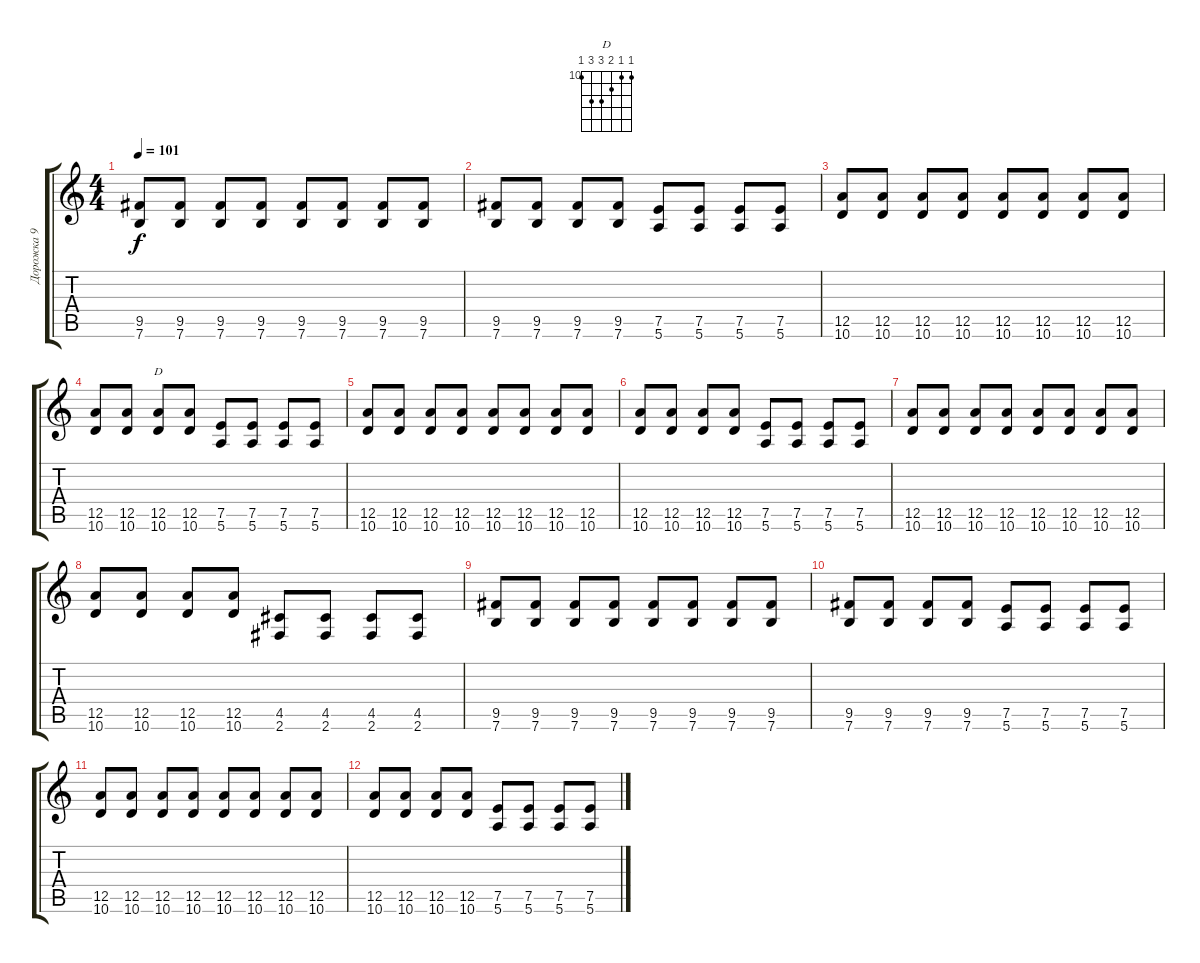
\track ("Дорожка 9" "Дорожка 9") {instrument overdrivenguitar}
\staff {score tabs}
\tuning (E4 B3 G3 D3 A2 E2) {hide}
\chord ("D" 10 10 11 12 12 10) {firstfret 10}
\ts (4 4)
\tempo 101
\clef g2
\ks c
(9.5 7.6).8{dy f} (9.5 7.6).8 (9.5 7.6).8 (9.5 7.6).8 (9.5 7.6).8 (9.5 7.6).8 (9.5 7.6).8 (9.5 7.6).8 |
(9.5 7.6).8 (9.5 7.6).8 (9.5 7.6).8 (9.5 7.6).8 (7.5 5.6).8 (7.5 5.6).8 (7.5 5.6).8 (7.5 5.6).8 |
(12.5 10.6).8 (12.5 10.6).8 (12.5 10.6).8 (12.5 10.6).8 (12.5 10.6).8 (12.5 10.6).8 (12.5 10.6).8 (12.5 10.6).8 |
(12.5 10.6).8 (12.5 10.6).8 (12.5 10.6).8{ch "D"} (12.5 10.6).8 (7.5 5.6).8 (7.5 5.6).8 (7.5 5.6).8 (7.5 5.6).8 |
(12.5 10.6).8 (12.5 10.6).8 (12.5 10.6).8 (12.5 10.6).8 (12.5 10.6).8 (12.5 10.6).8 (12.5 10.6).8 (12.5 10.6).8 |
(12.5 10.6).8 (12.5 10.6).8 (12.5 10.6).8 (12.5 10.6).8 (7.5 5.6).8 (7.5 5.6).8 (7.5 5.6).8 (7.5 5.6).8 |
(12.5 10.6).8 (12.5 10.6).8 (12.5 10.6).8 (12.5 10.6).8 (12.5 10.6).8 (12.5 10.6).8 (12.5 10.6).8 (12.5 10.6).8 |
(12.5 10.6).8 (12.5 10.6).8 (12.5 10.6).8 (12.5 10.6).8 (4.5 2.6).8 (4.5 2.6).8 (4.5 2.6).8 (4.5 2.6).8 |
(9.5 7.6).8 (9.5 7.6).8 (9.5 7.6).8 (9.5 7.6).8 (9.5 7.6).8 (9.5 7.6).8 (9.5 7.6).8 (9.5 7.6).8 |
(9.5 7.6).8 (9.5 7.6).8 (9.5 7.6).8 (9.5 7.6).8 (7.5 5.6).8 (7.5 5.6).8 (7.5 5.6).8 (7.5 5.6).8 |
(12.5 10.6).8 (12.5 10.6).8 (12.5 10.6).8 (12.5 10.6).8 (12.5 10.6).8 (12.5 10.6).8 (12.5 10.6).8 (12.5 10.6).8 |
(12.5 10.6).8 (12.5 10.6).8 (12.5 10.6).8 (12.5 10.6).8 (7.5 5.6).8 (7.5 5.6).8 (7.5 5.6).8 (7.5 5.6).8
